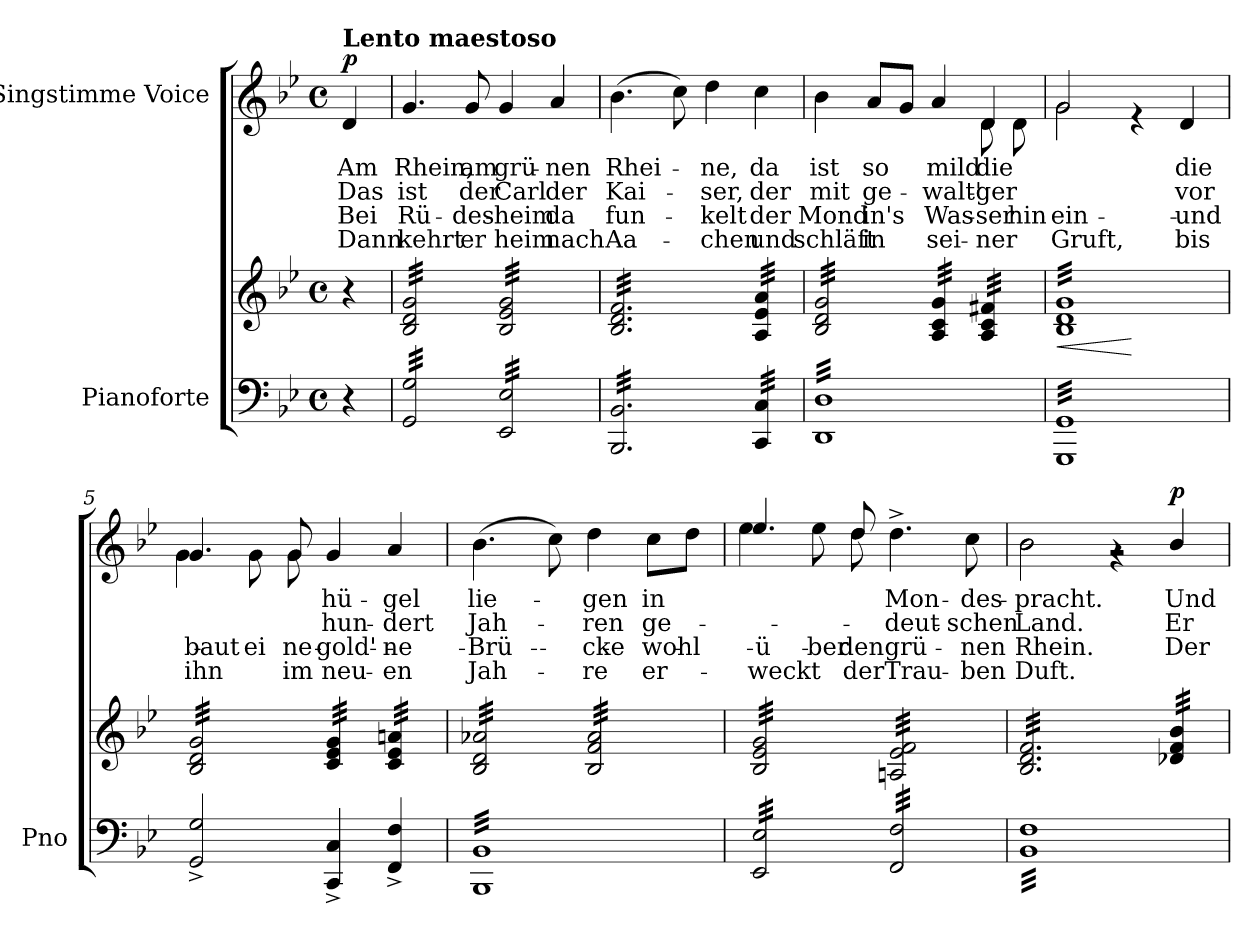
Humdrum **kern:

**kern	**kern	**dynam	**kern	**text	**text	**text	**text	**dynam
*part2	*part2	*part2	*part1	*part1	*part1	*part1	*part1	*part1
*staff3	*staff2	*staff2/3	*staff1	*staff1	*staff1	*staff1	*staff1	*staff1
*I"Pianoforte	*	*	*I"Singstimme Voice	*	*	*	*	*
*I'Pno	*	*	*	*	*	*	*	*
*clefF4	*clefG2	*	*clefG2	*	*	*	*	*
*k[b-e-]	*k[b-e-]	*	*k[b-e-]	*	*	*	*	*
*M4/4	*M4/4	*	*M4/4	*	*	*	*	*
*met(c)	*met(c)	*	*met(c)	*	*	*	*	*
=	=	=	=	=	=	=	=	=
!	!	!	!LO:TX:a:B:t=Lento maestoso	!	!	!	!	!
!	!	!	!	!LO:LY:b	!LO:LY:b	!LO:LY:b	!LO:LY:b	!LO:DY:a
4r	4r	.	4d/	Am	Das	Bei	Dann	p
=1	=1	=1	=1	=1	=1	=1	=1	=1
!	!	!LO:DY:b	!	!LO:LY:b	!LO:LY:b	!LO:LY:b	!LO:LY:b	!
!	!	!LO:DY:n=1:b	!	!	!	!	!	!
*tremolo	*	*	*	*	*	*	*	*
*	*tremolo	*	*	*	*	*	*	*
32GG/ 32G/LLL	32B-/ 32d/ 32g/LLL	pp other-dynamics	4.g/	Rhein,	ist	Rü-	kehrt	.
32GG/ 32G/	32B-/ 32d/ 32g/	.	.	.	.	.	.	.
32GG/ 32G/	32B-/ 32d/ 32g/	.	.	.	.	.	.	.
32GG/ 32G/	32B-/ 32d/ 32g/	.	.	.	.	.	.	.
32GG/ 32G/	32B-/ 32d/ 32g/	.	.	.	.	.	.	.
32GG/ 32G/	32B-/ 32d/ 32g/	.	.	.	.	.	.	.
32GG/ 32G/	32B-/ 32d/ 32g/	.	.	.	.	.	.	.
32GG/ 32G/	32B-/ 32d/ 32g/	.	.	.	.	.	.	.
32GG/ 32G/	32B-/ 32d/ 32g/	.	.	.	.	.	.	.
32GG/ 32G/	32B-/ 32d/ 32g/	.	.	.	.	.	.	.
32GG/ 32G/	32B-/ 32d/ 32g/	.	.	.	.	.	.	.
32GG/ 32G/	32B-/ 32d/ 32g/	.	.	.	.	.	.	.
!	!	!	!	!LO:LY:b	!LO:LY:b	!LO:LY:b	!LO:LY:b	!
32GG/ 32G/	32B-/ 32d/ 32g/	.	8g/	am	der	-des-	er	.
32GG/ 32G/	32B-/ 32d/ 32g/	.	.	.	.	.	.	.
32GG/ 32G/	32B-/ 32d/ 32g/	.	.	.	.	.	.	.
32GG/ 32G/JJJ	32B-/ 32d/ 32g/JJJ	.	.	.	.	.	.	.
!	!	!	!	!LO:LY:b	!LO:LY:b	!LO:LY:b	!LO:LY:b	!
32EE-/ 32E-/LLL	32B-/ 32e-/ 32g/LLL	.	4g/	grü-	Carl	-heim	heim	.
32EE-/ 32E-/	32B-/ 32e-/ 32g/	.	.	.	.	.	.	.
32EE-/ 32E-/	32B-/ 32e-/ 32g/	.	.	.	.	.	.	.
32EE-/ 32E-/	32B-/ 32e-/ 32g/	.	.	.	.	.	.	.
32EE-/ 32E-/	32B-/ 32e-/ 32g/	.	.	.	.	.	.	.
32EE-/ 32E-/	32B-/ 32e-/ 32g/	.	.	.	.	.	.	.
32EE-/ 32E-/	32B-/ 32e-/ 32g/	.	.	.	.	.	.	.
32EE-/ 32E-/	32B-/ 32e-/ 32g/	.	.	.	.	.	.	.
!	!	!	!	!LO:LY:b	!LO:LY:b	!LO:LY:b	!LO:LY:b	!
32EE-/ 32E-/	32B-/ 32e-/ 32g/	.	4a/	-nen	der	da	nach	.
32EE-/ 32E-/	32B-/ 32e-/ 32g/	.	.	.	.	.	.	.
32EE-/ 32E-/	32B-/ 32e-/ 32g/	.	.	.	.	.	.	.
32EE-/ 32E-/	32B-/ 32e-/ 32g/	.	.	.	.	.	.	.
32EE-/ 32E-/	32B-/ 32e-/ 32g/	.	.	.	.	.	.	.
32EE-/ 32E-/	32B-/ 32e-/ 32g/	.	.	.	.	.	.	.
32EE-/ 32E-/	32B-/ 32e-/ 32g/	.	.	.	.	.	.	.
32EE-/ 32E-/JJJ	32B-/ 32e-/ 32g/JJJ	.	.	.	.	.	.	.
=2	=2	=2	=2	=2	=2	=2	=2	=2
!	!	!	!	!LO:LY:b	!LO:LY:b	!LO:LY:b	!LO:LY:b	!
32BBB-/ 32BB-/LLL	32B-/ 32d/ 32f/LLL	.	(>4.b-\	Rhei-	Kai-	fun-	Aa-	.
32BBB-/ 32BB-/	32B-/ 32d/ 32f/	.	.	.	.	.	.	.
32BBB-/ 32BB-/	32B-/ 32d/ 32f/	.	.	.	.	.	.	.
32BBB-/ 32BB-/	32B-/ 32d/ 32f/	.	.	.	.	.	.	.
32BBB-/ 32BB-/	32B-/ 32d/ 32f/	.	.	.	.	.	.	.
32BBB-/ 32BB-/	32B-/ 32d/ 32f/	.	.	.	.	.	.	.
32BBB-/ 32BB-/	32B-/ 32d/ 32f/	.	.	.	.	.	.	.
32BBB-/ 32BB-/	32B-/ 32d/ 32f/	.	.	.	.	.	.	.
32BBB-/ 32BB-/	32B-/ 32d/ 32f/	.	.	.	.	.	.	.
32BBB-/ 32BB-/	32B-/ 32d/ 32f/	.	.	.	.	.	.	.
32BBB-/ 32BB-/	32B-/ 32d/ 32f/	.	.	.	.	.	.	.
32BBB-/ 32BB-/	32B-/ 32d/ 32f/	.	.	.	.	.	.	.
32BBB-/ 32BB-/	32B-/ 32d/ 32f/	.	8cc\)	.	.	.	.	.
32BBB-/ 32BB-/	32B-/ 32d/ 32f/	.	.	.	.	.	.	.
32BBB-/ 32BB-/	32B-/ 32d/ 32f/	.	.	.	.	.	.	.
32BBB-/ 32BB-/	32B-/ 32d/ 32f/	.	.	.	.	.	.	.
!	!	!	!	!LO:LY:b	!LO:LY:b	!LO:LY:b	!LO:LY:b	!
32BBB-/ 32BB-/	32B-/ 32d/ 32f/	.	4dd\	-ne,	-ser,	-kelt	-chen	.
32BBB-/ 32BB-/	32B-/ 32d/ 32f/	.	.	.	.	.	.	.
32BBB-/ 32BB-/	32B-/ 32d/ 32f/	.	.	.	.	.	.	.
32BBB-/ 32BB-/	32B-/ 32d/ 32f/	.	.	.	.	.	.	.
32BBB-/ 32BB-/	32B-/ 32d/ 32f/	.	.	.	.	.	.	.
32BBB-/ 32BB-/	32B-/ 32d/ 32f/	.	.	.	.	.	.	.
32BBB-/ 32BB-/	32B-/ 32d/ 32f/	.	.	.	.	.	.	.
32BBB-/ 32BB-/JJJ	32B-/ 32d/ 32f/JJJ	.	.	.	.	.	.	.
!	!	!	!	!LO:LY:b	!LO:LY:b	!LO:LY:b	!LO:LY:b	!
32CC/ 32C/LLL	32A/ 32e-/ 32a/LLL	.	4cc\	da	der	der	und	.
32CC/ 32C/	32A/ 32e-/ 32a/	.	.	.	.	.	.	.
32CC/ 32C/	32A/ 32e-/ 32a/	.	.	.	.	.	.	.
32CC/ 32C/	32A/ 32e-/ 32a/	.	.	.	.	.	.	.
32CC/ 32C/	32A/ 32e-/ 32a/	.	.	.	.	.	.	.
32CC/ 32C/	32A/ 32e-/ 32a/	.	.	.	.	.	.	.
32CC/ 32C/	32A/ 32e-/ 32a/	.	.	.	.	.	.	.
32CC/ 32C/JJJ	32A/ 32e-/ 32a/JJJ	.	.	.	.	.	.	.
!!LO:LB:g=z
=3	=3	=3	=3	=3	=3	=3	=3	=3
!	!	!	!	!LO:LY:b	!LO:LY:b	!LO:LY:b	!LO:LY:b	!
*	*	*	*^	*	*	*	*	*
32DD 32DLLL	32B-/ 32d/ 32g/LLL	.	4b-\	2rgyy	ist	mit	Mond	schläft	.
32DD 32D	32B-/ 32d/ 32g/	.	.	.	.	.	.	.	.
32DD 32D	32B-/ 32d/ 32g/	.	.	.	.	.	.	.	.
32DD 32D	32B-/ 32d/ 32g/	.	.	.	.	.	.	.	.
32DD 32D	32B-/ 32d/ 32g/	.	.	.	.	.	.	.	.
32DD 32D	32B-/ 32d/ 32g/	.	.	.	.	.	.	.	.
32DD 32D	32B-/ 32d/ 32g/	.	.	.	.	.	.	.	.
32DD 32D	32B-/ 32d/ 32g/	.	.	.	.	.	.	.	.
!	!	!	!	!	!LO:LY:b	!LO:LY:b	!LO:LY:b	!LO:LY:b	!
32DD 32D	32B-/ 32d/ 32g/	.	8a/L	.	so	ge-	in's	in	.
32DD 32D	32B-/ 32d/ 32g/	.	.	.	.	.	.	.	.
32DD 32D	32B-/ 32d/ 32g/	.	.	.	.	.	.	.	.
32DD 32D	32B-/ 32d/ 32g/	.	.	.	.	.	.	.	.
32DD 32D	32B-/ 32d/ 32g/	.	8g/J	.	.	.	.	.	.
32DD 32D	32B-/ 32d/ 32g/	.	.	.	.	.	.	.	.
32DD 32D	32B-/ 32d/ 32g/	.	.	.	.	.	.	.	.
32DD 32D	32B-/ 32d/ 32g/JJJ	.	.	.	.	.	.	.	.
!	!	!	!	!	!LO:LY:b	!LO:LY:b	!LO:LY:b	!LO:LY:b	!
32DD 32D	32A/ 32c/ 32g/LLL	.	4a/	4rgyy	mild	-walt'-	Was-	sei-	.
32DD 32D	32A/ 32c/ 32g/	.	.	.	.	.	.	.	.
32DD 32D	32A/ 32c/ 32g/	.	.	.	.	.	.	.	.
32DD 32D	32A/ 32c/ 32g/	.	.	.	.	.	.	.	.
32DD 32D	32A/ 32c/ 32g/	.	.	.	.	.	.	.	.
32DD 32D	32A/ 32c/ 32g/	.	.	.	.	.	.	.	.
32DD 32D	32A/ 32c/ 32g/	.	.	.	.	.	.	.	.
32DD 32D	32A/ 32c/ 32g/JJJ	.	.	.	.	.	.	.	.
!	!	!	!	!	!LO:LY:b	!LO:LY:b	!LO:LY:b	!LO:LY:b	!
32DD 32D	32A/ 32c/ 32f#X/LLL	.	4d/	8d\	die	-ger	-ser	-ner	.
32DD 32D	32A/ 32c/ 32f#X/	.	.	.	.	.	.	.	.
32DD 32D	32A/ 32c/ 32f#X/	.	.	.	.	.	.	.	.
32DD 32D	32A/ 32c/ 32f#X/	.	.	.	.	.	.	.	.
!	!	!	!	!	!	!	!LO:LY:b	!	!
32DD 32D	32A/ 32c/ 32f#X/	.	.	8d\	.	.	hin-	.	.
32DD 32D	32A/ 32c/ 32f#X/	.	.	.	.	.	.	.	.
32DD 32D	32A/ 32c/ 32f#X/	.	.	.	.	.	.	.	.
32DD 32DJJJ	32A/ 32c/ 32f#X/JJJ	.	.	.	.	.	.	.	.
=4	=4	=4	=4	=4	=4	=4	=4	=4	=4
!	!	!LO:HP:b	!	!	!LO:LY:b	!LO:LY:b	!	!LO:LY:b	!
*	*^	*	*	*	*	*	*	*	*
!	!	!	!	!	!	!	!	!LO:LY:b	!	!
32GGG 32GGLLL	32B- 32d 32gLLL	2rFyy	<	2g/	2g\	.	.	-ein	Gruft,	.
32GGG 32GG	32B- 32d 32g	.	.	.	.	.	.	.	.	.
32GGG 32GG	32B- 32d 32g	.	.	.	.	.	.	.	.	.
32GGG 32GG	32B- 32d 32g	.	.	.	.	.	.	.	.	.
32GGG 32GG	32B- 32d 32g	.	.	.	.	.	.	.	.	.
32GGG 32GG	32B- 32d 32g	.	.	.	.	.	.	.	.	.
32GGG 32GG	32B- 32d 32g	.	.	.	.	.	.	.	.	.
32GGG 32GG	32B- 32d 32g	.	.	.	.	.	.	.	.	.
32GGG 32GG	32B- 32d 32g	.	.	.	.	.	.	.	.	.
32GGG 32GG	32B- 32d 32g	.	.	.	.	.	.	.	.	.
32GGG 32GG	32B- 32d 32g	.	.	.	.	.	.	.	.	.
32GGG 32GG	32B- 32d 32g	.	.	.	.	.	.	.	.	.
32GGG 32GG	32B- 32d 32g	.	.	.	.	.	.	.	.	.
32GGG 32GG	32B- 32d 32g	.	.	.	.	.	.	.	.	.
32GGG 32GG	32B- 32d 32g	.	.	.	.	.	.	.	.	.
32GGG 32GG	32B- 32d 32g	.	.	.	.	.	.	.	.	.
32GGG 32GG	32B- 32d 32g	2rAyy	[	4re	2rgyy	.	.	.	.	.
32GGG 32GG	32B- 32d 32g	.	.	.	.	.	.	.	.	.
32GGG 32GG	32B- 32d 32g	.	.	.	.	.	.	.	.	.
32GGG 32GG	32B- 32d 32g	.	.	.	.	.	.	.	.	.
32GGG 32GG	32B- 32d 32g	.	.	.	.	.	.	.	.	.
32GGG 32GG	32B- 32d 32g	.	.	.	.	.	.	.	.	.
32GGG 32GG	32B- 32d 32g	.	.	.	.	.	.	.	.	.
32GGG 32GG	32B- 32d 32g	.	.	.	.	.	.	.	.	.
!	!	!	!	!	!	!LO:LY:b	!LO:LY:b	!LO:LY:b	!LO:LY:b	!
32GGG 32GG	32B- 32d 32g	.	.	4d/	.	die	vor	und	bis	.
32GGG 32GG	32B- 32d 32g	.	.	.	.	.	.	.	.	.
32GGG 32GG	32B- 32d 32g	.	.	.	.	.	.	.	.	.
32GGG 32GG	32B- 32d 32g	.	.	.	.	.	.	.	.	.
32GGG 32GG	32B- 32d 32g	.	.	.	.	.	.	.	.	.
32GGG 32GG	32B- 32d 32g	.	.	.	.	.	.	.	.	.
32GGG 32GG	32B- 32d 32g	.	.	.	.	.	.	.	.	.
32GGG 32GGJJJ	32B- 32d 32gJJJ	.	.	.	.	.	.	.	.	.
*Xtremolo	*	*	*	*	*	*	*	*	*	*
*	*v	*v	*	*	*	*	*	*	*	*
=5	=5	=5	=5	=5	=5	=5	=5	=5	=5
!	!	!	!	!	!LO:LY:b	!LO:LY:b	!	!LO:LY:b	!
!	!	!	!	!	!	!	!LO:LY:b	!	!
2GG/^ 2G/^	32B-/ 32d/ 32g/LLL	.	4.g/	4g\	.	.	baut	ihn	.
.	32B-/ 32d/ 32g/	.	.	.	.	.	.	.	.
.	32B-/ 32d/ 32g/	.	.	.	.	.	.	.	.
.	32B-/ 32d/ 32g/	.	.	.	.	.	.	.	.
.	32B-/ 32d/ 32g/	.	.	.	.	.	.	.	.
.	32B-/ 32d/ 32g/	.	.	.	.	.	.	.	.
.	32B-/ 32d/ 32g/	.	.	.	.	.	.	.	.
.	32B-/ 32d/ 32g/	.	.	.	.	.	.	.	.
!	!	!	!	!	!	!	!LO:LY:b	!	!
.	32B-/ 32d/ 32g/	.	.	8g\	.	.	ei-	.	.
.	32B-/ 32d/ 32g/	.	.	.	.	.	.	.	.
.	32B-/ 32d/ 32g/	.	.	.	.	.	.	.	.
.	32B-/ 32d/ 32g/	.	.	.	.	.	.	.	.
!	!	!	!	!	!LO:LY:b	!LO:LY:b	!	!LO:LY:b	!
!	!	!	!	!	!	!	!LO:LY:b	!	!
.	32B-/ 32d/ 32g/	.	8g/	8g\	.	.	-ne	im	.
.	32B-/ 32d/ 32g/	.	.	.	.	.	.	.	.
.	32B-/ 32d/ 32g/	.	.	.	.	.	.	.	.
.	32B-/ 32d/ 32g/JJJ	.	.	.	.	.	.	.	.
!	!	!	!	!	!LO:LY:b	!LO:LY:b	!LO:LY:b	!LO:LY:b	!
4CC/^ 4C/^	32c/ 32e-/ 32g/LLL	.	4g/	2rgyy	-hü-	hun-	gold'-	neu-	.
.	32c/ 32e-/ 32g/	.	.	.	.	.	.	.	.
.	32c/ 32e-/ 32g/	.	.	.	.	.	.	.	.
.	32c/ 32e-/ 32g/	.	.	.	.	.	.	.	.
.	32c/ 32e-/ 32g/	.	.	.	.	.	.	.	.
.	32c/ 32e-/ 32g/	.	.	.	.	.	.	.	.
.	32c/ 32e-/ 32g/	.	.	.	.	.	.	.	.
.	32c/ 32e-/ 32g/JJJ	.	.	.	.	.	.	.	.
!	!	!	!	!	!LO:LY:b	!LO:LY:b	!LO:LY:b	!LO:LY:b	!
4FF/^ 4F/^	32c/ 32e-/ 32an/LLL	.	4a/	.	-gel	-dert	-ne	-en	.
.	32c/ 32e-/ 32an/	.	.	.	.	.	.	.	.
.	32c/ 32e-/ 32an/	.	.	.	.	.	.	.	.
.	32c/ 32e-/ 32an/	.	.	.	.	.	.	.	.
.	32c/ 32e-/ 32an/	.	.	.	.	.	.	.	.
.	32c/ 32e-/ 32an/	.	.	.	.	.	.	.	.
.	32c/ 32e-/ 32an/	.	.	.	.	.	.	.	.
.	32c/ 32e-/ 32an/JJJ	.	.	.	.	.	.	.	.
*	*	*	*v	*v	*	*	*	*	*
!!LO:LB:g=z
=6	=6	=6	=6	=6	=6	=6	=6	=6
!	!	!	!	!LO:LY:b	!LO:LY:b	!LO:LY:b	!LO:LY:b	!
*tremolo	*	*	*	*	*	*	*	*
32BBB- 32BB-LLL	32B-/ 32d/ 32a-X/LLL	.	(>4.b-\	lie-	Jah-	Brü-	Jah-	.
32BBB- 32BB-	32B-/ 32d/ 32a-X/	.	.	.	.	.	.	.
32BBB- 32BB-	32B-/ 32d/ 32a-X/	.	.	.	.	.	.	.
32BBB- 32BB-	32B-/ 32d/ 32a-X/	.	.	.	.	.	.	.
32BBB- 32BB-	32B-/ 32d/ 32a-X/	.	.	.	.	.	.	.
32BBB- 32BB-	32B-/ 32d/ 32a-X/	.	.	.	.	.	.	.
32BBB- 32BB-	32B-/ 32d/ 32a-X/	.	.	.	.	.	.	.
32BBB- 32BB-	32B-/ 32d/ 32a-X/	.	.	.	.	.	.	.
32BBB- 32BB-	32B-/ 32d/ 32a-X/	.	.	.	.	.	.	.
32BBB- 32BB-	32B-/ 32d/ 32a-X/	.	.	.	.	.	.	.
32BBB- 32BB-	32B-/ 32d/ 32a-X/	.	.	.	.	.	.	.
32BBB- 32BB-	32B-/ 32d/ 32a-X/	.	.	.	.	.	.	.
32BBB- 32BB-	32B-/ 32d/ 32a-X/	.	8cc\)	.	.	.	.	.
32BBB- 32BB-	32B-/ 32d/ 32a-X/	.	.	.	.	.	.	.
32BBB- 32BB-	32B-/ 32d/ 32a-X/	.	.	.	.	.	.	.
32BBB- 32BB-	32B-/ 32d/ 32a-X/JJJ	.	.	.	.	.	.	.
!	!	!	!	!LO:LY:b	!LO:LY:b	!LO:LY:b	!LO:LY:b	!
32BBB- 32BB-	32B-/ 32f/ 32a-/LLL	.	4dd\	-gen	-ren	-cke	-re	.
32BBB- 32BB-	32B-/ 32f/ 32a-/	.	.	.	.	.	.	.
32BBB- 32BB-	32B-/ 32f/ 32a-/	.	.	.	.	.	.	.
32BBB- 32BB-	32B-/ 32f/ 32a-/	.	.	.	.	.	.	.
32BBB- 32BB-	32B-/ 32f/ 32a-/	.	.	.	.	.	.	.
32BBB- 32BB-	32B-/ 32f/ 32a-/	.	.	.	.	.	.	.
32BBB- 32BB-	32B-/ 32f/ 32a-/	.	.	.	.	.	.	.
32BBB- 32BB-	32B-/ 32f/ 32a-/	.	.	.	.	.	.	.
!	!	!	!	!LO:LY:b	!LO:LY:b	!LO:LY:b	!LO:LY:b	!
32BBB- 32BB-	32B-/ 32f/ 32a-/	.	8cc\L	in	ge-	wohl	er-	.
32BBB- 32BB-	32B-/ 32f/ 32a-/	.	.	.	.	.	.	.
32BBB- 32BB-	32B-/ 32f/ 32a-/	.	.	.	.	.	.	.
32BBB- 32BB-	32B-/ 32f/ 32a-/	.	.	.	.	.	.	.
32BBB- 32BB-	32B-/ 32f/ 32a-/	.	8dd\J	.	.	.	.	.
32BBB- 32BB-	32B-/ 32f/ 32a-/	.	.	.	.	.	.	.
32BBB- 32BB-	32B-/ 32f/ 32a-/	.	.	.	.	.	.	.
32BBB- 32BB-JJJ	32B-/ 32f/ 32a-/JJJ	.	.	.	.	.	.	.
=7	=7	=7	=7	=7	=7	=7	=7	=7
!	!	!	!	!LO:LY:b	!LO:LY:b	!	!LO:LY:b	!
*	*	*	*^	*	*	*	*	*
!	!	!	!	!	!	!	!LO:LY:b	!	!
32EE-/ 32E-/LLL	32B-/ 32e-/ 32g/LLL	.	4.ee-/	4ee-\	.	.	ü-	-weckt	.
32EE-/ 32E-/	32B-/ 32e-/ 32g/	.	.	.	.	.	.	.	.
32EE-/ 32E-/	32B-/ 32e-/ 32g/	.	.	.	.	.	.	.	.
32EE-/ 32E-/	32B-/ 32e-/ 32g/	.	.	.	.	.	.	.	.
32EE-/ 32E-/	32B-/ 32e-/ 32g/	.	.	.	.	.	.	.	.
32EE-/ 32E-/	32B-/ 32e-/ 32g/	.	.	.	.	.	.	.	.
32EE-/ 32E-/	32B-/ 32e-/ 32g/	.	.	.	.	.	.	.	.
32EE-/ 32E-/	32B-/ 32e-/ 32g/	.	.	.	.	.	.	.	.
!	!	!	!	!	!	!	!LO:LY:b	!	!
32EE-/ 32E-/	32B-/ 32e-/ 32g/	.	.	8ee-\	.	.	-ber	.	.
32EE-/ 32E-/	32B-/ 32e-/ 32g/	.	.	.	.	.	.	.	.
32EE-/ 32E-/	32B-/ 32e-/ 32g/	.	.	.	.	.	.	.	.
32EE-/ 32E-/	32B-/ 32e-/ 32g/	.	.	.	.	.	.	.	.
!	!	!	!	!	!LO:LY:b	!LO:LY:b	!	!LO:LY:b	!
!	!	!	!	!	!	!	!LO:LY:b	!	!
32EE-/ 32E-/	32B-/ 32e-/ 32g/	.	8dd/	8dd\	.	.	den	der	.
32EE-/ 32E-/	32B-/ 32e-/ 32g/	.	.	.	.	.	.	.	.
32EE-/ 32E-/	32B-/ 32e-/ 32g/	.	.	.	.	.	.	.	.
32EE-/ 32E-/JJJ	32B-/ 32e-/ 32g/JJJ	.	.	.	.	.	.	.	.
!	!	!	!	!	!LO:LY:b	!LO:LY:b	!LO:LY:b	!LO:LY:b	!
32FF/ 32F/LLL	32An/ 32e-/ 32f/LLL	.	4.dd^\	2rgyy	Mon-	deut-	grü-	Trau-	.
32FF/ 32F/	32An/ 32e-/ 32f/	.	.	.	.	.	.	.	.
32FF/ 32F/	32An/ 32e-/ 32f/	.	.	.	.	.	.	.	.
32FF/ 32F/	32An/ 32e-/ 32f/	.	.	.	.	.	.	.	.
32FF/ 32F/	32An/ 32e-/ 32f/	.	.	.	.	.	.	.	.
32FF/ 32F/	32An/ 32e-/ 32f/	.	.	.	.	.	.	.	.
32FF/ 32F/	32An/ 32e-/ 32f/	.	.	.	.	.	.	.	.
32FF/ 32F/	32An/ 32e-/ 32f/	.	.	.	.	.	.	.	.
32FF/ 32F/	32An/ 32e-/ 32f/	.	.	.	.	.	.	.	.
32FF/ 32F/	32An/ 32e-/ 32f/	.	.	.	.	.	.	.	.
32FF/ 32F/	32An/ 32e-/ 32f/	.	.	.	.	.	.	.	.
32FF/ 32F/	32An/ 32e-/ 32f/	.	.	.	.	.	.	.	.
!	!	!	!	!	!LO:LY:b	!LO:LY:b	!LO:LY:b	!LO:LY:b	!
32FF/ 32F/	32An/ 32e-/ 32f/	.	8cc\	.	-des-	-schen	-nen	-ben	.
32FF/ 32F/	32An/ 32e-/ 32f/	.	.	.	.	.	.	.	.
32FF/ 32F/	32An/ 32e-/ 32f/	.	.	.	.	.	.	.	.
32FF/ 32F/JJJ	32An/ 32e-/ 32f/JJJ	.	.	.	.	.	.	.	.
=8	=8	=8	=8	=8	=8	=8	=8	=8	=8
!	!	!	!	!	!LO:LY:b	!LO:LY:b	!LO:LY:b	!LO:LY:b	!
32BB- 32FLLL	32B-/ 32d/ 32f/LLL	.	2b-\	2b-\	-pracht.	Land.	Rhein.	Duft.	.
32BB- 32F	32B-/ 32d/ 32f/	.	.	.	.	.	.	.	.
32BB- 32F	32B-/ 32d/ 32f/	.	.	.	.	.	.	.	.
32BB- 32F	32B-/ 32d/ 32f/	.	.	.	.	.	.	.	.
32BB- 32F	32B-/ 32d/ 32f/	.	.	.	.	.	.	.	.
32BB- 32F	32B-/ 32d/ 32f/	.	.	.	.	.	.	.	.
32BB- 32F	32B-/ 32d/ 32f/	.	.	.	.	.	.	.	.
32BB- 32F	32B-/ 32d/ 32f/	.	.	.	.	.	.	.	.
32BB- 32F	32B-/ 32d/ 32f/	.	.	.	.	.	.	.	.
32BB- 32F	32B-/ 32d/ 32f/	.	.	.	.	.	.	.	.
32BB- 32F	32B-/ 32d/ 32f/	.	.	.	.	.	.	.	.
32BB- 32F	32B-/ 32d/ 32f/	.	.	.	.	.	.	.	.
32BB- 32F	32B-/ 32d/ 32f/	.	.	.	.	.	.	.	.
32BB- 32F	32B-/ 32d/ 32f/	.	.	.	.	.	.	.	.
32BB- 32F	32B-/ 32d/ 32f/	.	.	.	.	.	.	.	.
32BB- 32F	32B-/ 32d/ 32f/	.	.	.	.	.	.	.	.
32BB- 32F	32B-/ 32d/ 32f/	.	4rg	2rg	.	.	.	.	.
32BB- 32F	32B-/ 32d/ 32f/	.	.	.	.	.	.	.	.
32BB- 32F	32B-/ 32d/ 32f/	.	.	.	.	.	.	.	.
32BB- 32F	32B-/ 32d/ 32f/	.	.	.	.	.	.	.	.
32BB- 32F	32B-/ 32d/ 32f/	.	.	.	.	.	.	.	.
32BB- 32F	32B-/ 32d/ 32f/	.	.	.	.	.	.	.	.
32BB- 32F	32B-/ 32d/ 32f/	.	.	.	.	.	.	.	.
32BB- 32F	32B-/ 32d/ 32f/JJJ	.	.	.	.	.	.	.	.
!	!	!	!	!	!LO:LY:b	!LO:LY:b	!LO:LY:b	!	!LO:DY:a
32BB- 32F	32d-X/ 32f/ 32b-/LLL	.	4b-/	.	Und	Er	Der	.	p
32BB- 32F	32d-X/ 32f/ 32b-/	.	.	.	.	.	.	.	.
32BB- 32F	32d-X/ 32f/ 32b-/	.	.	.	.	.	.	.	.
32BB- 32F	32d-X/ 32f/ 32b-/	.	.	.	.	.	.	.	.
32BB- 32F	32d-X/ 32f/ 32b-/	.	.	.	.	.	.	.	.
32BB- 32F	32d-X/ 32f/ 32b-/	.	.	.	.	.	.	.	.
32BB- 32F	32d-X/ 32f/ 32b-/	.	.	.	.	.	.	.	.
32BB- 32FJJJ	32d-X/ 32f/ 32b-/JJJ	.	.	.	.	.	.	.	.
*	*Xtremolo	*	*	*	*	*	*	*	*
*Xtremolo	*	*	*	*	*	*	*	*	*
*	*	*	*v	*v	*	*	*	*	*
=	=	=	=	=	=	=	=	=
*-	*-	*-	*-	*-	*-	*-	*-	*-
